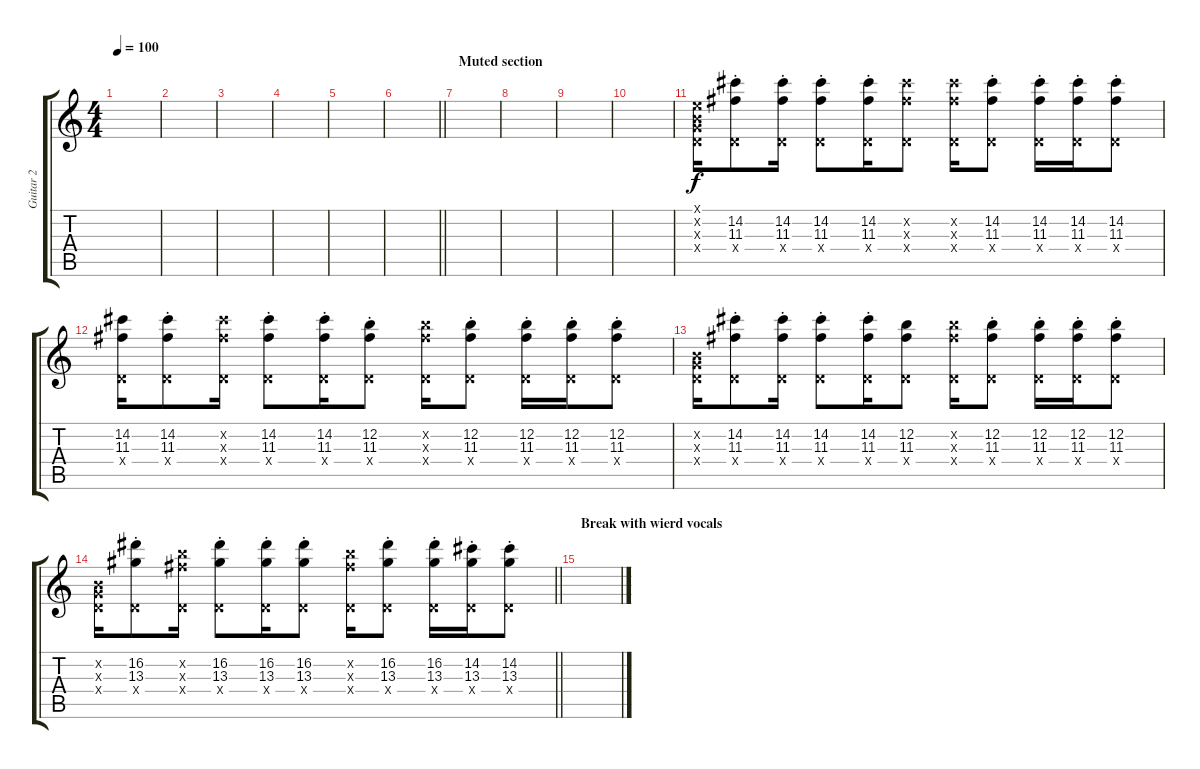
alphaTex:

\track ("Guitar 2" "Guitar 2") {instrument distortionguitar}
\staff {score tabs}
\tuning (E4 B3 G3 D3 A2 E2) {hide}
\ts (4 4)
\tempo 100
\clef g2
\ks c
|
|
|
|
|
\barLineRight lightlight
|
\section ("" "Muted section")
|
|
|
|
(0.1{x} 0.2{x} 0.3{x} 0.4{x}).16{volume 3 instrument overdrivenguitar} (14.2{st} 11.3{st} 0.4{x}).8{volume 4} (14.2{st} 11.3{st} 0.4{x}).16{volume 6} (14.2{st} 11.3{st} 0.4{x}).8{volume 8} (14.2{st} 11.3{st} 0.4{x}).16{volume 10} (14.2{x} 11.3{x} 0.4{x}).8{volume 10} (14.2{x} 11.3{x} 0.4{x}).16 (14.2{st} 11.3{st} 0.4{x}).8 (14.2{st} 11.3{st} 0.4{x}).16 (14.2{st} 11.3{st} 0.4{x}).16 (14.2{st} 11.3{st} 0.4{x}).8 |
(14.2 11.3 0.4{x}).16 (14.2{st} 11.3{st} 0.4{x}).8 (14.2{x} 11.3{x} 0.4{x}).16 (14.2{st} 11.3{st} 0.4{x}).8 (14.2{st} 11.3{st} 0.4{x}).16 (12.2{st} 11.3{st} 0.4{x}).8 (12.2{x} 11.3{x} 0.4{x}).16 (12.2{st} 11.3{st} 0.4{x}).8 (12.2{st} 11.3{st} 0.4{x}).16 (12.2{st} 11.3{st} 0.4{x}).16 (12.2{st} 11.3{st} 0.4{x}).8 |
(0.2{x} 0.3{x} 0.4{x}).16 (14.2{st} 11.3{st} 0.4{x}).8 (14.2{st} 11.3{st} 0.4{x}).16 (14.2{st} 11.3{st} 0.4{x}).8 (14.2{st} 11.3{st} 0.4{x}).16 (12.2 11.3 0.4{x}).8 (12.2{x} 11.3{x} 0.4{x}).16 (12.2{st} 11.3{st} 0.4{x}).8 (12.2{st} 11.3{st} 0.4{x}).16 (12.2{st} 11.3{st} 0.4{x}).16 (12.2{st} 11.3{st} 0.4{x}).8 |
\barLineRight lightlight
(0.2{x} 0.3{x} 0.4{x}).16 (16.2{st} 13.3{st} 0.4{x}).8 (12.2{x} 11.3{x} 0.4{x}).16 (16.2{st} 13.3{st} 0.4{x}).8 (16.2{st} 13.3{st} 0.4{x}).16 (16.2{st} 13.3{st} 0.4{x}).8 (12.2{x} 11.3{x} 0.4{x}).16 (16.2{st} 13.3{st} 0.4{x}).8 (16.2{st} 13.3{st} 0.4{x}).16 (14.2{st} 13.3{st} 0.4{x}).16 (14.2{st} 13.3{st} 0.4{x}).8 |
\section ("" "Break with wierd vocals")
